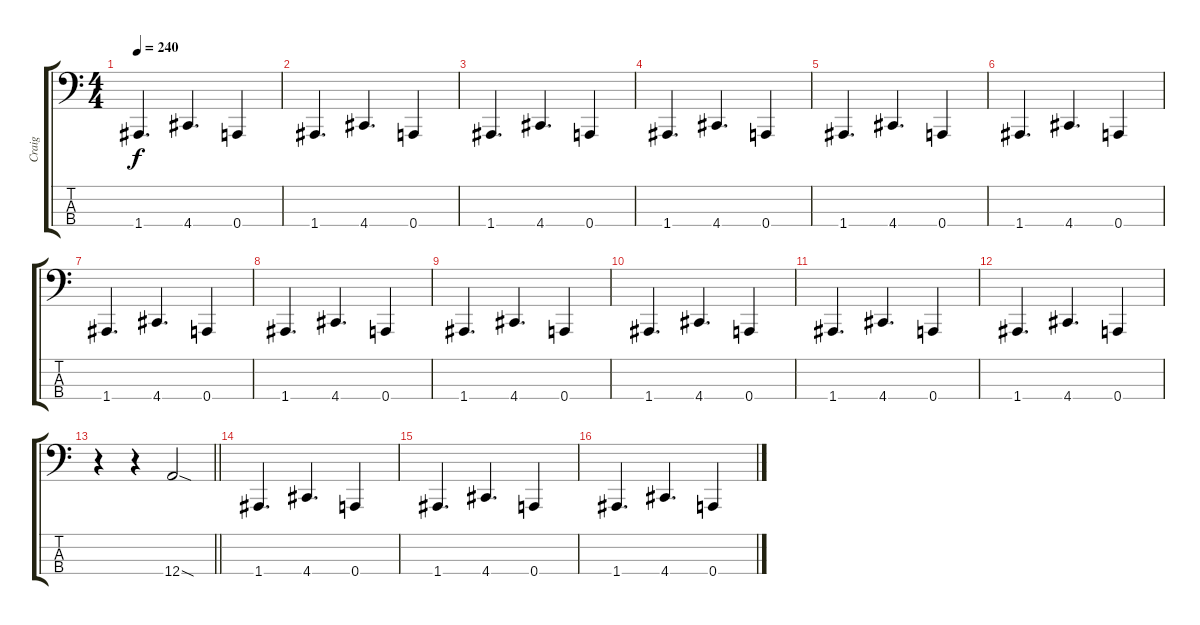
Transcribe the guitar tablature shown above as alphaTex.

\track ("Craig" "Craig") {instrument electricbassfinger}
\staff {score tabs}
\tuning (D2 A1 E1 A0) {hide}
\ts (4 4)
\section ("" "")
\tempo 240
\clef f4
\ks c
1.4.4{d dy f} 4.4.4{d} 0.4.4 |
1.4.4{d} 4.4.4{d} 0.4.4 |
1.4.4{d} 4.4.4{d} 0.4.4 |
1.4.4{d} 4.4.4{d} 0.4.4 |
1.4.4{d} 4.4.4{d} 0.4.4 |
1.4.4{d} 4.4.4{d} 0.4.4 |
1.4.4{d} 4.4.4{d} 0.4.4 |
1.4.4{d} 4.4.4{d} 0.4.4 |
1.4.4{d} 4.4.4{d} 0.4.4 |
1.4.4{d} 4.4.4{d} 0.4.4 |
1.4.4{d} 4.4.4{d} 0.4.4 |
1.4.4{d} 4.4.4{d} 0.4.4 |
\barLineRight lightlight
r.4 r.4 12.4{sod}.2 |
\section ("" "")
1.4.4{d} 4.4.4{d} 0.4.4 |
1.4.4{d} 4.4.4{d} 0.4.4 |
1.4.4{d} 4.4.4{d} 0.4.4
